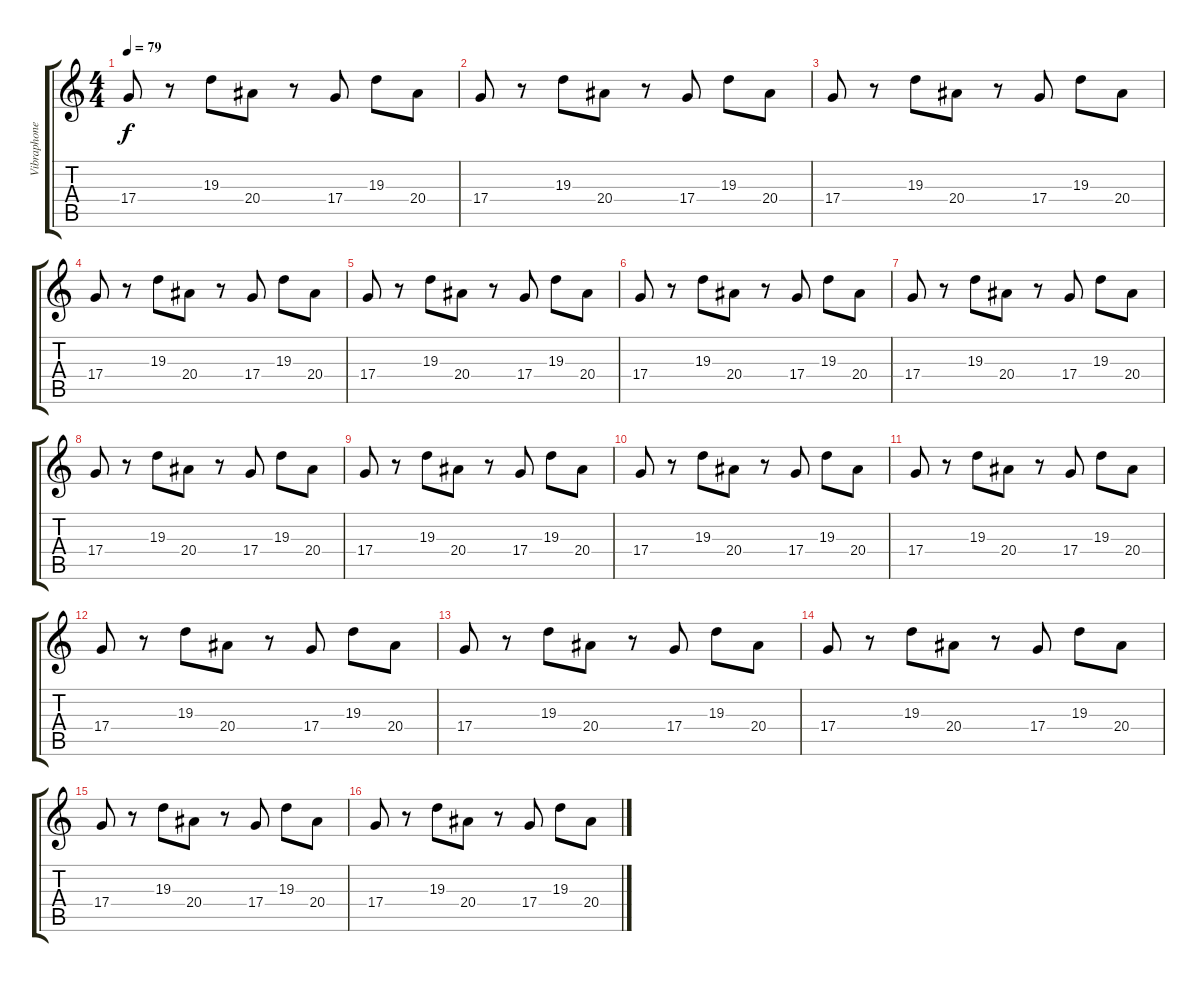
\track ("Vibraphone" "Vibraphone") {instrument vibraphone}
\staff {score tabs}
\tuning (E4 B3 G3 D3 A2 E2) {hide}
\ts (4 4)
\tempo 79
\clef g2
\ks c
17.4.8{dy f} r.8 19.3.8 20.4.8 r.8 17.4.8 19.3.8 20.4.8 |
17.4.8 r.8 19.3.8 20.4.8 r.8 17.4.8 19.3.8 20.4.8 |
17.4.8 r.8 19.3.8 20.4.8 r.8 17.4.8 19.3.8 20.4.8 |
17.4.8 r.8 19.3.8 20.4.8 r.8 17.4.8 19.3.8 20.4.8 |
17.4.8 r.8 19.3.8 20.4.8 r.8 17.4.8 19.3.8 20.4.8 |
17.4.8 r.8 19.3.8 20.4.8 r.8 17.4.8 19.3.8 20.4.8 |
17.4.8 r.8 19.3.8 20.4.8 r.8 17.4.8 19.3.8 20.4.8 |
17.4.8 r.8 19.3.8 20.4.8 r.8 17.4.8 19.3.8 20.4.8 |
17.4.8 r.8 19.3.8 20.4.8 r.8 17.4.8 19.3.8 20.4.8 |
17.4.8 r.8 19.3.8 20.4.8 r.8 17.4.8 19.3.8 20.4.8 |
17.4.8 r.8 19.3.8 20.4.8 r.8 17.4.8 19.3.8 20.4.8 |
17.4.8 r.8 19.3.8 20.4.8 r.8 17.4.8 19.3.8 20.4.8 |
17.4.8 r.8 19.3.8 20.4.8 r.8 17.4.8 19.3.8 20.4.8 |
17.4.8 r.8 19.3.8 20.4.8 r.8 17.4.8 19.3.8 20.4.8 |
17.4.8 r.8 19.3.8 20.4.8 r.8 17.4.8 19.3.8 20.4.8 |
17.4.8 r.8 19.3.8 20.4.8 r.8 17.4.8 19.3.8 20.4.8
